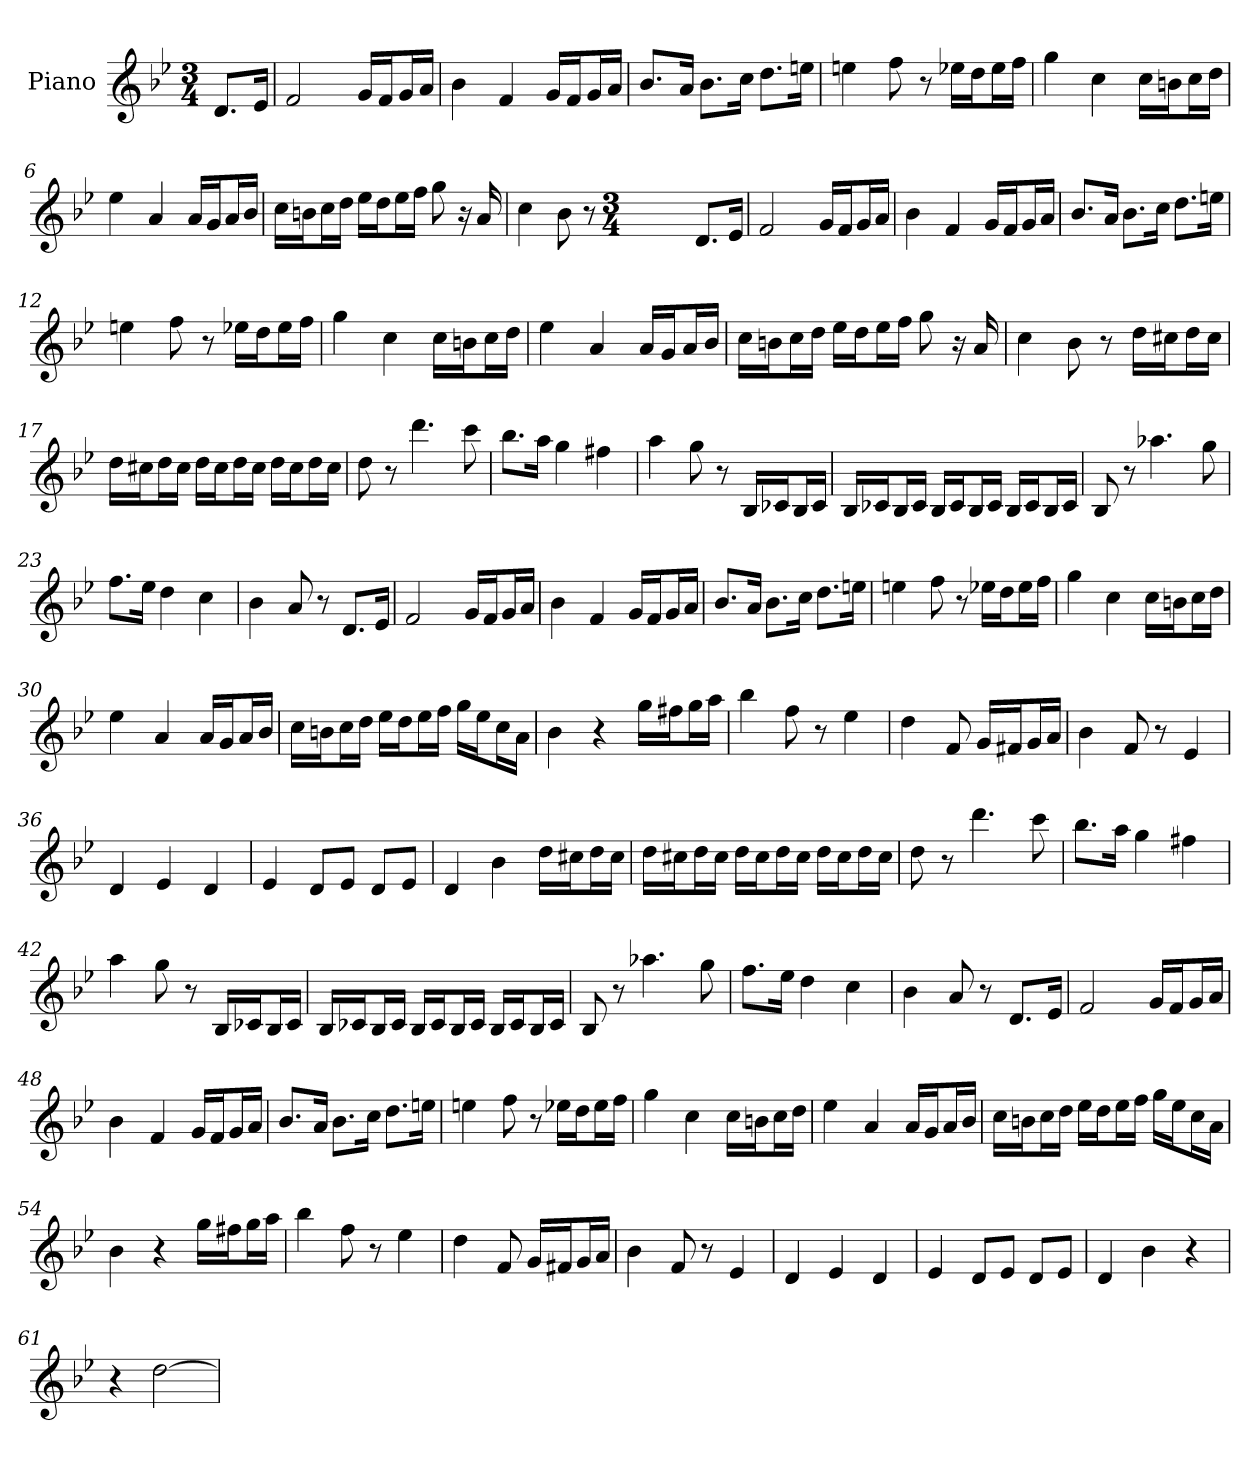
**kern
*part1
*staff1
*I"Piano
*I'Pno
*clefG2
*k[b-e-]
*B-:
*M3/4
*MM110
=
8.d/L
16e-/Jk
=1
2f
16g/LL
16f/J
16g/L
16a/JJ
=2
4b-
4f
16g/LL
16f/J
16g/L
16a/JJ
=3
8.b-/L
16a/Jk
8.b-\L
16cc\Jk
8.dd\L
16een\Jk
=4
4een
8ff
8r
16ee-X\LL
16dd\J
16ee-\L
16ff\JJ
=5
4gg
4cc
16cc\LL
16bn\J
16cc\L
16dd\JJ
=6
4ee-
4a
16a/LL
16g/J
16a/L
16b-/JJ
=7
16cc\LL
16bn\J
16cc\L
16dd\JJ
16ee-\LL
16dd\J
16ee-\L
16ff\JJ
8gg
16r
16a
=8
4cc
8b-
8r
*M3/4
8.d/L
16e-/Jk
=9
2f
16g/LL
16f/J
16g/L
16a/JJ
=10
4b-
4f
16g/LL
16f/J
16g/L
16a/JJ
=11
8.b-/L
16a/Jk
8.b-\L
16cc\Jk
8.dd\L
16een\Jk
=12
4een
8ff
8r
16ee-X\LL
16dd\J
16ee-\L
16ff\JJ
=13
4gg
4cc
16cc\LL
16bn\J
16cc\L
16dd\JJ
=14
4ee-
4a
16a/LL
16g/J
16a/L
16b-/JJ
=15
16cc\LL
16bn\J
16cc\L
16dd\JJ
16ee-\LL
16dd\J
16ee-\L
16ff\JJ
8gg
16r
16a
=16
4cc
8b-
8r
16dd\LL
16cc#X\J
16dd\L
16cc#\JJ
=17
16dd\LL
16cc#X\J
16dd\L
16cc#\JJ
16dd\LL
16cc#\J
16dd\L
16cc#\JJ
16dd\LL
16cc#\J
16dd\L
16cc#\JJ
=18
8dd
8r
4.ddd
8ccc
=19
8.bb-\L
16aa\Jk
4gg
4ff#X
=20
4aa
8gg
8r
16B-/LL
16c-X/J
16B-/L
16c-/JJ
=21
16B-/LL
16c-X/J
16B-/L
16c-/JJ
16B-/LL
16c-/J
16B-/L
16c-/JJ
16B-/LL
16c-/J
16B-/L
16c-/JJ
=22
8B-
8r
4.aa-X
8gg
=23
8.ff\L
16ee-\Jk
4dd
4cc
=24
4b-
8a
8r
8.d/L
16e-/Jk
=25
2f
16g/LL
16f/J
16g/L
16a/JJ
=26
4b-
4f
16g/LL
16f/J
16g/L
16a/JJ
=27
8.b-/L
16a/Jk
8.b-\L
16cc\Jk
8.dd\L
16een\Jk
=28
4een
8ff
8r
16ee-X\LL
16dd\J
16ee-\L
16ff\JJ
=29
4gg
4cc
16cc\LL
16bn\J
16cc\L
16dd\JJ
=30
4ee-
4a
16a/LL
16g/J
16a/L
16b-/JJ
=31
16cc\LL
16bn\J
16cc\L
16dd\JJ
16ee-\LL
16dd\J
16ee-\L
16ff\JJ
16gg\LL
16ee-\J
16cc\L
16a\JJ
=32
4b-
4r
16gg\LL
16ff#X\J
16gg\L
16aa\JJ
=33
4bb-
8ff
8r
4ee-
=34
4dd
8f
16g/LL
16f#X/J
16g/L
16a/JJ
=35
4b-
8f
8r
4e-
=36
4d
4e-
4d
=37
4e-
8d/L
8e-/J
8d/L
8e-/J
=38
4d
4b-
16dd\LL
16cc#X\J
16dd\L
16cc#\JJ
=39
16dd\LL
16cc#X\J
16dd\L
16cc#\JJ
16dd\LL
16cc#\J
16dd\L
16cc#\JJ
16dd\LL
16cc#\J
16dd\L
16cc#\JJ
=40
8dd
8r
4.ddd
8ccc
=41
8.bb-\L
16aa\Jk
4gg
4ff#X
=42
4aa
8gg
8r
16B-/LL
16c-X/J
16B-/L
16c-/JJ
=43
16B-/LL
16c-X/J
16B-/L
16c-/JJ
16B-/LL
16c-/J
16B-/L
16c-/JJ
16B-/LL
16c-/J
16B-/L
16c-/JJ
=44
8B-
8r
4.aa-X
8gg
=45
8.ff\L
16ee-\Jk
4dd
4cc
=46
4b-
8a
8r
8.d/L
16e-/Jk
=47
2f
16g/LL
16f/J
16g/L
16a/JJ
=48
4b-
4f
16g/LL
16f/J
16g/L
16a/JJ
=49
8.b-/L
16a/Jk
8.b-\L
16cc\Jk
8.dd\L
16een\Jk
=50
4een
8ff
8r
16ee-X\LL
16dd\J
16ee-\L
16ff\JJ
=51
4gg
4cc
16cc\LL
16bn\J
16cc\L
16dd\JJ
=52
4ee-
4a
16a/LL
16g/J
16a/L
16b-/JJ
=53
16cc\LL
16bn\J
16cc\L
16dd\JJ
16ee-\LL
16dd\J
16ee-\L
16ff\JJ
16gg\LL
16ee-\J
16cc\L
16a\JJ
=54
4b-
4r
16gg\LL
16ff#X\J
16gg\L
16aa\JJ
=55
4bb-
8ff
8r
4ee-
=56
4dd
8f
16g/LL
16f#X/J
16g/L
16a/JJ
=57
4b-
8f
8r
4e-
=58
4d
4e-
4d
=59
4e-
8d/L
8e-/J
8d/L
8e-/J
=60
4d
4b-
4r
=61
4r
[2dd
=
*-
